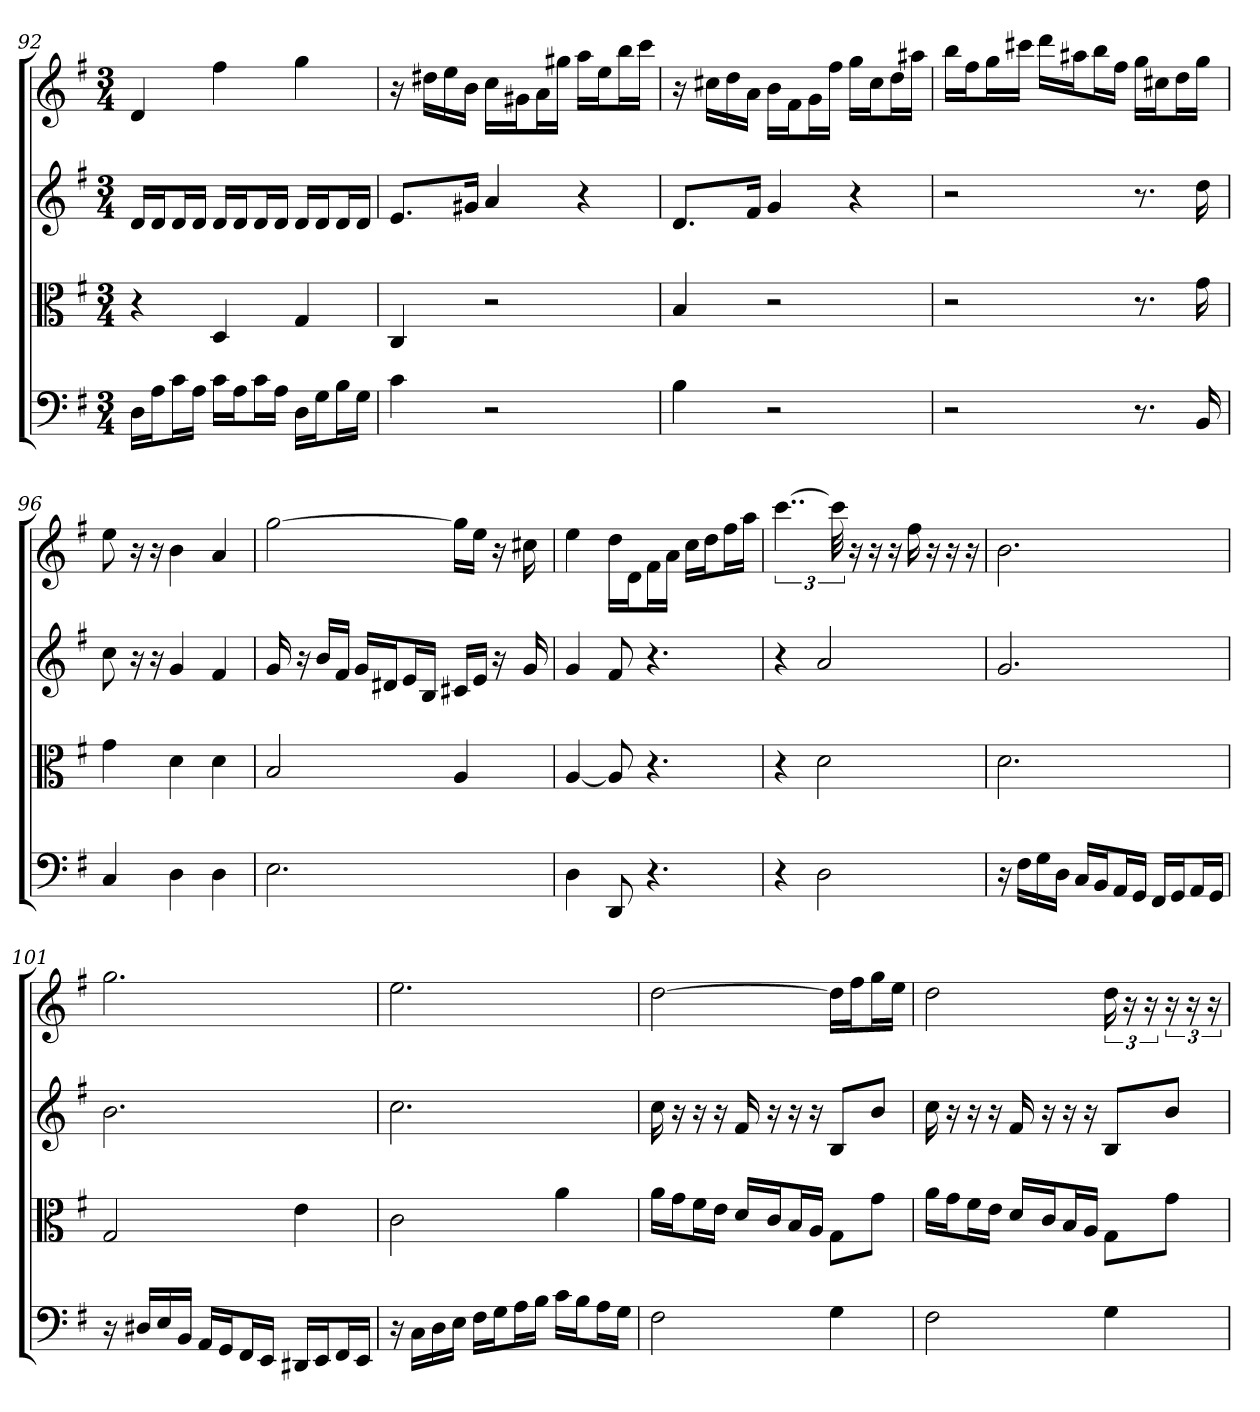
**kern	**kern	**kern	**kern
*part4	*part3	*part2	*part1
*staff4	*staff3	*staff2	*staff1
*clefF4	*clefC3	*clefG2	*clefG2
*k[f#]	*k[f#]	*k[f#]	*k[f#]
*G:	*G:	*G:	*G:
*M3/4	*M3/4	*M3/4	*M3/4
=92	=92	=92	=92
16D\LL	4r	16d/LL	4d
16A\J	.	16d/J	.
16c\L	.	16d/L	.
16A\JJ	.	16d/JJ	.
16c\LL	4D	16d/LL	4ff#
16A\J	.	16d/J	.
16c\L	.	16d/L	.
16A\JJ	.	16d/JJ	.
16D\LL	4G	16d/LL	4gg
16G\J	.	16d/J	.
16B\L	.	16d/L	.
16G\JJ	.	16d/JJ	.
=93	=93	=93	=93
4c	4C	8.e/L	16r
.	.	.	16dd#X\LL
.	.	.	16ee\
.	.	16g#X/Jk	16b\JJ
2r	2r	4a	16cc\LL
.	.	.	16g#X\J
.	.	.	16a\L
.	.	.	16gg#X\JJ
.	.	4r	16aa\LL
.	.	.	16ee\J
.	.	.	16bb\L
.	.	.	16ccc\JJ
=94	=94	=94	=94
4B	4B	8.d/L	16r
.	.	.	16cc#X\LL
.	.	.	16dd\
.	.	16f#/Jk	16a\JJ
2r	2r	4g	16b\LL
.	.	.	16f#\J
.	.	.	16g\L
.	.	.	16ff#\JJ
.	.	4r	16gg\LL
.	.	.	16cc#\J
.	.	.	16dd\L
.	.	.	16aa#X\JJ
=95	=95	=95	=95
2r	2r	2r	16bb\LL
.	.	.	16ff#\J
.	.	.	16gg\L
.	.	.	16ccc#X\JJ
.	.	.	16ddd\LL
.	.	.	16aa#X\J
.	.	.	16bb\L
.	.	.	16ff#\JJ
8.r	8.r	8.r	16gg\LL
.	.	.	16cc#X\J
.	.	.	16dd\L
16BB	16g	16dd	16gg\JJ
=96	=96	=96	=96
4C	4g	8cc	8ee
.	.	16r	16r
.	.	16r	16r
4D	4d	4g	4b
4D	4d	4f#	4a
=97	=97	=97	=97
2.E	2B	16g	[2gg
.	.	16r	.
.	.	16b/LL	.
.	.	16f#/JJ	.
.	.	16g/LL	.
.	.	16d#X/J	.
.	.	16e/L	.
.	.	16B/JJ	.
.	4A	16c#X/LL	16gg\LL]
.	.	16e/JJ	16ee\JJ
.	.	16r	16r
.	.	16g	16cc#X
=98	=98	=98	=98
4D	[4A	4g	4ee
8DD	8A]	8f#	16dd\LL
.	.	.	16d\J
4.r	4.r	4.r	16f#\L
.	.	.	16a\JJ
.	.	.	16cc\LL
.	.	.	16dd\J
.	.	.	16ff#\L
.	.	.	16aa\JJ
=99	=99	=99	=99
4r	4r	4r	[6..ccc
2D	2d	2a	.
.	.	.	48ccc]
.	.	.	16r
.	.	.	16r
.	.	.	16r
.	.	.	16ff#
.	.	.	16r
.	.	.	16r
.	.	.	16r
=100	=100	=100	=100
16r	2.d	2.g	2.b
16F#\LL	.	.	.
16G\	.	.	.
16D\JJ	.	.	.
16C/LL	.	.	.
16BB/J	.	.	.
16AA/L	.	.	.
16GG/JJ	.	.	.
16FF#/LL	.	.	.
16GG/J	.	.	.
16AA/L	.	.	.
16GG/JJ	.	.	.
=101	=101	=101	=101
16r	2G	2.b	2.gg
16D#X/LL	.	.	.
16E/	.	.	.
16BB/JJ	.	.	.
16AA/LL	.	.	.
16GG/J	.	.	.
16FF#/L	.	.	.
16EE/JJ	.	.	.
16DD#X/LL	4e	.	.
16EE/J	.	.	.
16FF#/L	.	.	.
16EE/JJ	.	.	.
=102	=102	=102	=102
16r	2c	2.cc	2.ee
16C\LL	.	.	.
16D\	.	.	.
16E\JJ	.	.	.
16F#\LL	.	.	.
16G\J	.	.	.
16A\L	.	.	.
16B\JJ	.	.	.
16c\LL	4a	.	.
16B\J	.	.	.
16A\L	.	.	.
16G\JJ	.	.	.
=103	=103	=103	=103
2F#	16a\LL	16cc	[2dd
.	16g\J	16r	.
.	16f#\L	16r	.
.	16e\JJ	16r	.
.	16d/LL	16f#	.
.	16c/J	16r	.
.	16B/L	16r	.
.	16A/JJ	16r	.
4G	8G\L	8B/L	16dd\LL]
.	.	.	16ff#\J
.	8g\J	8b/J	16gg\L
.	.	.	16ee\JJ
=104	=104	=104	=104
2F#	16a\LL	16cc	2dd
.	16g\J	16r	.
.	16f#\L	16r	.
.	16e\JJ	16r	.
.	16d/LL	16f#	.
.	16c/J	16r	.
.	16B/L	16r	.
.	16A/JJ	16r	.
4G	8G\L	8B/L	24dd
.	.	.	24r
.	.	.	24r
.	8g\J	8b/J	24r
.	.	.	24r
.	.	.	24r
=	=	=	=
*-	*-	*-	*-
